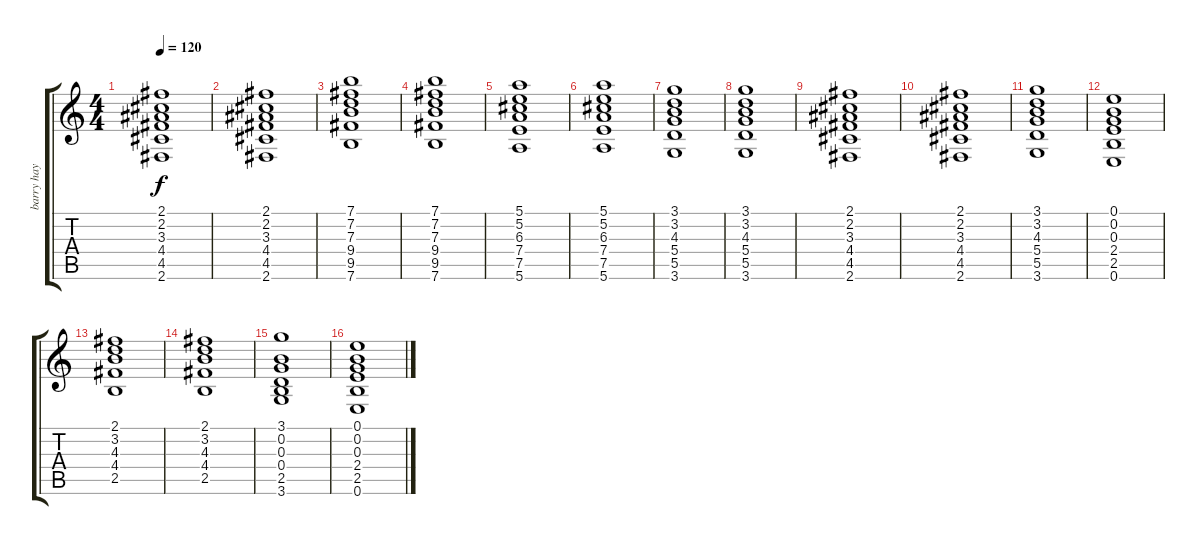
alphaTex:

\track ("barry hay" "barry hay") {instrument acousticguitarsteel}
\staff {score tabs}
\tuning (E4 B3 G3 D3 A2 E2) {hide}
\ts (4 4)
\tempo 120
\clef g2
\ks c
(2.1 2.2 3.3 4.4 4.5 2.6).1{dy f} |
(2.1 2.2 3.3 4.4 4.5 2.6).1 |
(7.1 7.2 7.3 9.4 9.5 7.6).1 |
(7.1 7.2 7.3 9.4 9.5 7.6).1 |
(5.1 5.2 6.3 7.4 7.5 5.6).1 |
(5.1 5.2 6.3 7.4 7.5 5.6).1 |
(3.1 3.2 4.3 5.4 5.5 3.6).1 |
(3.1 3.2 4.3 5.4 5.5 3.6).1 |
(2.1 2.2 3.3 4.4 4.5 2.6).1 |
(2.1 2.2 3.3 4.4 4.5 2.6).1 |
(3.1 3.2 4.3 5.4 5.5 3.6).1 |
(0.1 0.2 0.3 2.4 2.5 0.6).1 |
(2.1 3.2 4.3 4.4 2.5).1 |
(2.1 3.2 4.3 4.4 2.5).1 |
(3.1 0.2 0.3 0.4 2.5 3.6).1 |
(0.1 0.2 0.3 2.4 2.5 0.6).1
